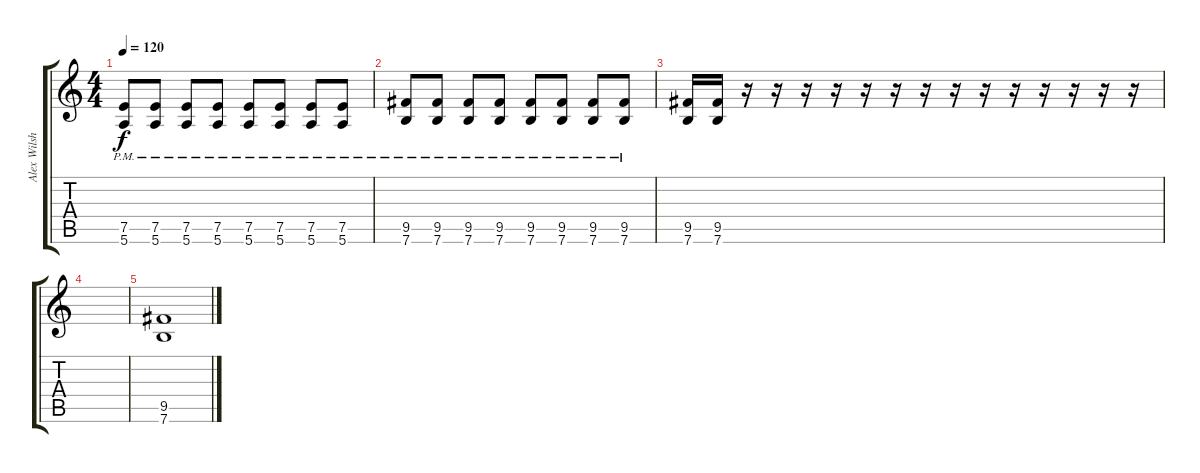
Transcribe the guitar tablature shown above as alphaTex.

\track ("Alex Wilsher" "Alex Wilsh") {instrument distortionguitar}
\staff {score tabs}
\tuning (E4 B3 G3 D3 A2 E2) {hide}
\ts (4 4)
\tempo 120
\clef g2
\ks c
(7.5 5.6{pm}).8{dy f} (7.5 5.6{pm}).8 (7.5 5.6{pm}).8 (7.5 5.6{pm}).8 (7.5 5.6{pm}).8 (7.5 5.6{pm}).8 (7.5 5.6{pm}).8 (7.5 5.6{pm}).8 |
(9.5 7.6{pm}).8 (9.5 7.6{pm}).8 (9.5 7.6{pm}).8 (9.5 7.6{pm}).8 (9.5 7.6{pm}).8 (9.5 7.6{pm}).8 (9.5 7.6{pm}).8 (9.5 7.6{pm}).8 |
(9.5 7.6).16 (9.5 7.6).16 r.16 r.16 r.16 r.16 r.16 r.16 r.16 r.16 r.16 r.16 r.16 r.16 r.16 r.16 |
|
(9.5 7.6).1
